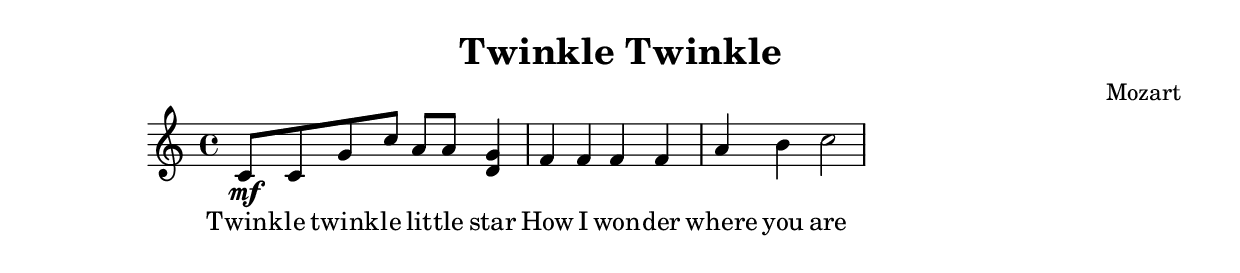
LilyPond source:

\header {
  title = "Twinkle Twinkle"
  composer = "Mozart"
}

\relative c' {
  c8\mf c g' c
  a a <g d>4
  f4 f f f
  a b c2
}

\addlyrics {
  Twink -- le twink -- le lit -- tle star
  How I won -- der where you are
}
